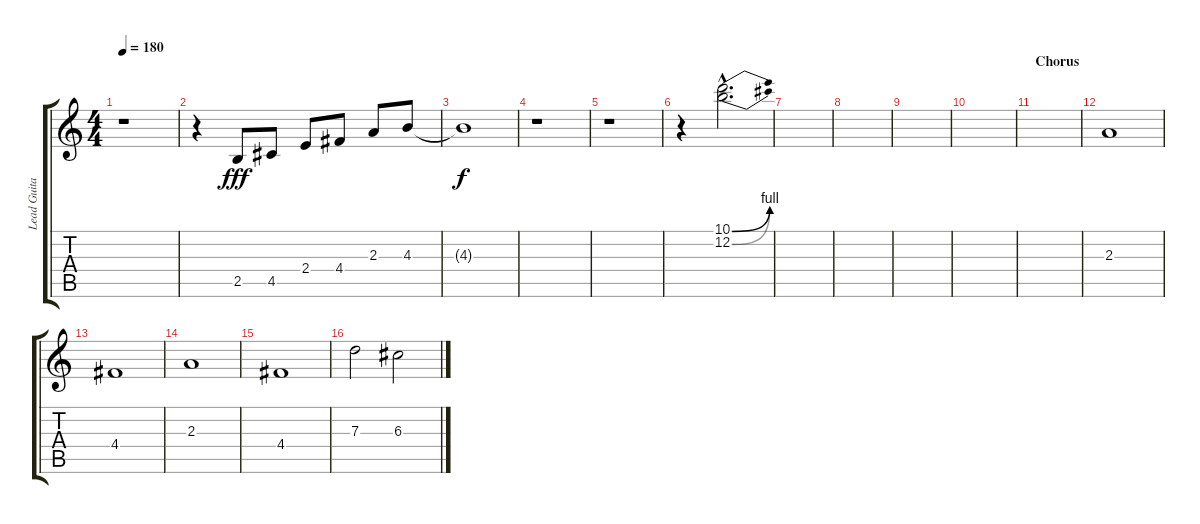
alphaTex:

\track ("Lead Guitar" "Lead Guita") {instrument acousticguitarsteel}
\staff {score tabs}
\tuning (E4 B3 G3 D3 A2 E2) {hide}
\ts (4 4)
\tempo 180
\clef g2
\ks c
r.1{dy fff} |
r.4 2.5.8 4.5.8 2.4.8 4.4.8 2.3.8 4.3.8 |
4.3{t}.1{dy f} |
r.1 |
r.1 |
r.4 (10.1{be (bend 0 0 60 4) hac} 12.2{be (bend 0 0 60 4) hac}).2{d} |
|
|
|
|
\section ("" "Chorus")
|
2.3.1 |
4.4.1 |
2.3.1 |
4.4.1 |
7.3.2 6.3.2
